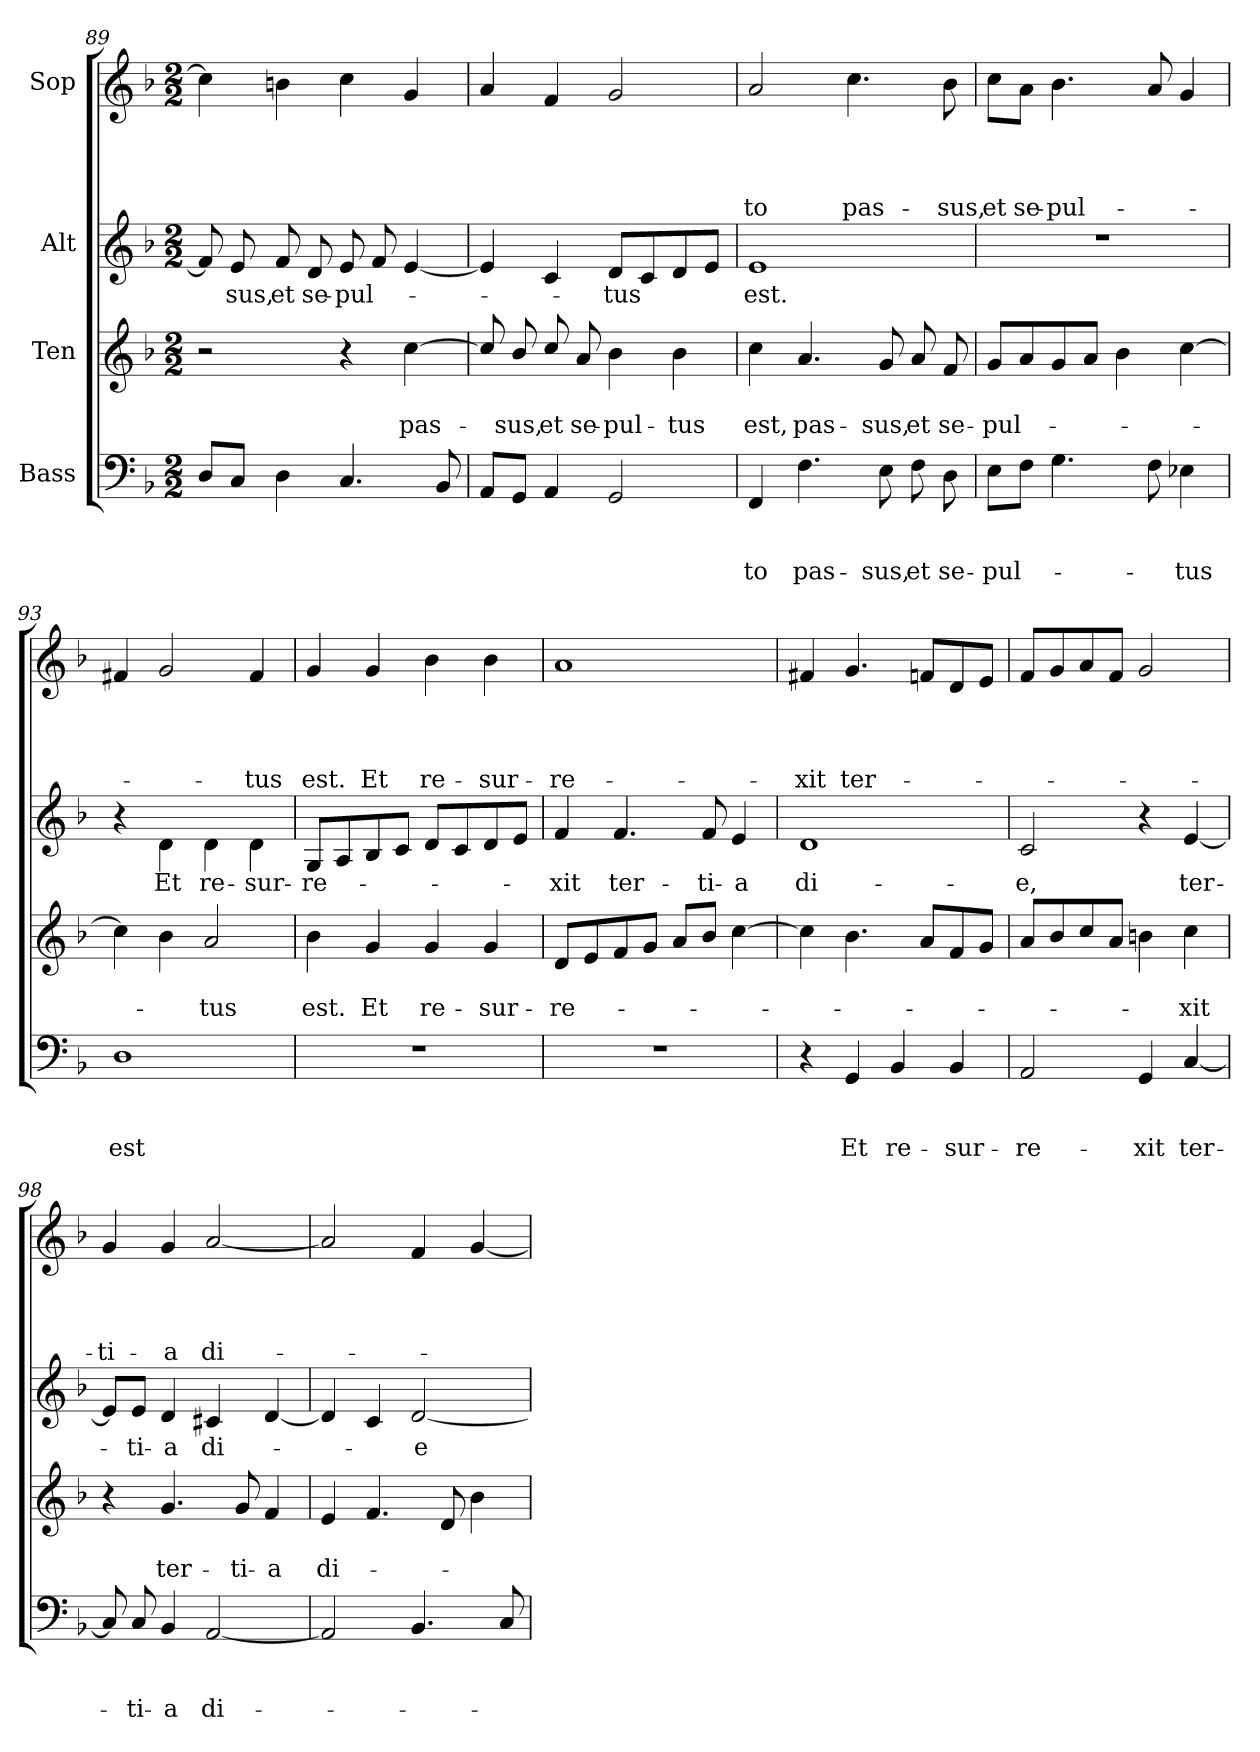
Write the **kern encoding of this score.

**kern	**text	**text	**text	**kern	**text	**text	**kern	**text	**kern	**text	**text	**text	**text
*part4	*part4	*part4	*part4	*part3	*part3	*part3	*part2	*part2	*part1	*part1	*part1	*part1	*part1
*staff4	*staff4	*staff4	*staff4	*staff3	*staff3	*staff3	*staff2	*staff2	*staff1	*staff1	*staff1	*staff1	*staff1
*I"Bass	*	*	*	*I"Ten	*	*	*I"Alt	*	*I"Sop	*	*	*	*
*clefF4	*	*	*	*clefG2	*	*	*clefG2	*	*clefG2	*	*	*	*
*k[b-]	*	*	*	*k[b-]	*	*	*k[b-]	*	*k[b-]	*	*	*	*
*F:	*	*	*	*F:	*	*	*F:	*	*F:	*	*	*	*
*M2/2	*	*	*	*M2/2	*	*	*M2/2	*	*M2/2	*	*	*	*
=89	=89	=89	=89	=89	=89	=89	=89	=89	=89	=89	=89	=89	=89
8D/L	.	.	.	2r	.	.	8f/]	.	4cc\]	.	.	.	.
!	!	!	!	!	!	!	!	!LO:LY:b	!	!	!	!	!
8C/J	.	.	.	.	.	.	8e/	-sus,	.	.	.	.	.
!	!	!	!	!	!	!	!	!LO:LY:b	!	!	!	!	!
4D\	.	.	.	.	.	.	8f/	et	4bn\	.	.	.	.
!	!	!	!	!	!	!	!	!LO:LY:b	!	!	!	!	!
.	.	.	.	.	.	.	8d/	se-	.	.	.	.	.
!	!	!	!	!	!	!	!	!LO:LY:b	!	!	!	!	!
4.C/	.	.	.	4r	.	.	8e/	-pul-	4cc\	.	.	.	.
.	.	.	.	.	.	.	8f/	.	.	.	.	.	.
!	!	!	!	!	!	!LO:LY:b	!	!	!	!	!	!	!
.	.	.	.	[>4cc\	.	pas-	[<4e/	.	4g/	.	.	.	.
8BB-/	.	.	.	.	.	.	.	.	.	.	.	.	.
!!LO:LB:g=z
=90	=90	=90	=90	=90	=90	=90	=90	=90	=90	=90	=90	=90	=90
8AA/L	.	.	.	8cc/]	.	.	4e/]	.	4a/	.	.	.	.
!	!	!	!	!	!	!LO:LY:b	!	!	!	!	!	!	!
8GG/J	.	.	.	8b-/	.	-sus,	.	.	.	.	.	.	.
!	!	!	!	!	!	!LO:LY:b	!	!	!	!	!	!	!
4AA/	.	.	.	8cc/	.	et	4c/	.	4f/	.	.	.	.
!	!	!	!	!	!	!LO:LY:b	!	!	!	!	!	!	!
.	.	.	.	8a/	.	se-	.	.	.	.	.	.	.
!	!	!	!	!	!	!LO:LY:b	!	!LO:LY:b	!	!	!	!	!
2GG/	.	.	.	4b-\	.	-pul-	8d/L	-tus	2g/	.	.	.	.
.	.	.	.	.	.	.	8c/	.	.	.	.	.	.
!	!	!	!	!	!	!LO:LY:b	!	!	!	!	!	!	!
.	.	.	.	4b-\	.	-tus	8d/	.	.	.	.	.	.
.	.	.	.	.	.	.	8e/J	.	.	.	.	.	.
=91	=91	=91	=91	=91	=91	=91	=91	=91	=91	=91	=91	=91	=91
!	!	!	!LO:LY:b	!	!	!LO:LY:b	!	!LO:LY:b	!	!	!	!	!LO:LY:b
4FF/	.	.	-to	4cc\	.	est,	1e	est.	2a/	.	.	.	-to
!	!	!	!LO:LY:b	!	!	!LO:LY:b	!	!	!	!	!	!	!
4.F\	.	.	pas-	4.a/	.	pas-	.	.	.	.	.	.	.
!	!	!	!	!	!	!	!	!	!	!	!	!	!LO:LY:b
.	.	.	.	.	.	.	.	.	4.cc\	.	.	.	pas-
!	!	!	!LO:LY:b	!	!	!LO:LY:b	!	!	!	!	!	!	!
8E\	.	.	-sus,	8g/	.	-sus,	.	.	.	.	.	.	.
!	!	!	!LO:LY:b	!	!	!LO:LY:b	!	!	!	!	!	!	!
8F\	.	.	et	8a/	.	et	.	.	.	.	.	.	.
!	!	!	!LO:LY:b	!	!	!LO:LY:b	!	!	!	!	!	!	!LO:LY:b
8D\	.	.	se-	8f/	.	se-	.	.	8b-\	.	.	.	-sus,
=92	=92	=92	=92	=92	=92	=92	=92	=92	=92	=92	=92	=92	=92
!	!	!	!LO:LY:b	!	!	!LO:LY:b	!	!	!	!	!	!	!LO:LY:b
8E\L	.	.	-pul-	8g/L	.	-pul-	1r	.	8cc\L	.	.	.	et
!	!	!	!	!	!	!	!	!	!	!	!	!	!LO:LY:b
8F\J	.	.	.	8a/	.	.	.	.	8a\J	.	.	.	se-
!	!	!	!	!	!	!	!	!	!	!	!	!	!LO:LY:b
4.G\	.	.	.	8g/	.	.	.	.	4.b-\	.	.	.	-pul-
.	.	.	.	8a/J	.	.	.	.	.	.	.	.	.
.	.	.	.	4b-\	.	.	.	.	.	.	.	.	.
8F\	.	.	.	.	.	.	.	.	8a/	.	.	.	.
!	!	!	!LO:LY:b	!	!	!	!	!	!	!	!	!	!
4E-X\	.	.	-tus	[>4cc\	.	.	.	.	4g/	.	.	.	.
=93	=93	=93	=93	=93	=93	=93	=93	=93	=93	=93	=93	=93	=93
!	!	!	!LO:LY:b	!	!	!	!	!	!	!	!	!	!
1D	.	.	est	4cc\]	.	.	4r	.	4f#X/	.	.	.	.
!	!	!	!	!	!	!	!	!LO:LY:b	!	!	!	!	!
.	.	.	.	4b-\	.	.	4d\	Et	2g/	.	.	.	.
!	!	!	!	!	!	!LO:LY:b	!	!LO:LY:b	!	!	!	!	!
.	.	.	.	2a/	.	-tus	4d\	re-	.	.	.	.	.
!	!	!	!	!	!	!	!	!LO:LY:b	!	!	!	!	!LO:LY:b
.	.	.	.	.	.	.	4d\	-sur-	4f#/	.	.	.	-tus
=94	=94	=94	=94	=94	=94	=94	=94	=94	=94	=94	=94	=94	=94
!	!	!	!	!	!	!LO:LY:b	!	!LO:LY:b	!	!	!	!	!LO:LY:b
1r	.	.	.	4b-\	.	est.	8G/L	-re-	4g/	.	.	.	est.
.	.	.	.	.	.	.	8A/	.	.	.	.	.	.
!	!	!	!	!	!	!LO:LY:b	!	!	!	!	!	!	!LO:LY:b
.	.	.	.	4g/	.	Et	8B-/	.	4g/	.	.	.	Et
.	.	.	.	.	.	.	8c/J	.	.	.	.	.	.
!	!	!	!	!	!	!LO:LY:b	!	!	!	!	!	!	!LO:LY:b
.	.	.	.	4g/	.	re-	8d/L	.	4b-\	.	.	.	re-
.	.	.	.	.	.	.	8c/	.	.	.	.	.	.
!	!	!	!	!	!	!LO:LY:b	!	!	!	!	!	!	!LO:LY:b
.	.	.	.	4g/	.	-sur-	8d/	.	4b-\	.	.	.	-sur-
.	.	.	.	.	.	.	8e/J	.	.	.	.	.	.
=95	=95	=95	=95	=95	=95	=95	=95	=95	=95	=95	=95	=95	=95
!	!	!	!	!	!	!LO:LY:b	!	!LO:LY:b	!	!	!	!	!LO:LY:b
1r	.	.	.	8d/L	.	-re-	4f/	-xit	1a	.	.	.	-re-
.	.	.	.	8e/	.	.	.	.	.	.	.	.	.
!	!	!	!	!	!	!	!	!LO:LY:b	!	!	!	!	!
.	.	.	.	8f/	.	.	4.f/	ter-	.	.	.	.	.
.	.	.	.	8g/J	.	.	.	.	.	.	.	.	.
.	.	.	.	8a/L	.	.	.	.	.	.	.	.	.
!	!	!	!	!	!	!	!	!LO:LY:b	!	!	!	!	!
.	.	.	.	8b-/J	.	.	8f/	-ti-	.	.	.	.	.
!	!	!	!	!	!	!	!	!LO:LY:b	!	!	!	!	!
.	.	.	.	[>4cc\	.	.	4e/	-a	.	.	.	.	.
!!LO:PB:g=z
=96	=96	=96	=96	=96	=96	=96	=96	=96	=96	=96	=96	=96	=96
!	!	!	!	!	!	!	!	!LO:LY:b	!	!	!	!	!LO:LY:b
4r	.	.	.	4cc\]	.	.	1d	di-	4f#X/	.	.	.	-xit
!	!	!	!LO:LY:b	!	!	!	!	!	!	!	!	!	!LO:LY:b
4GG/	.	.	Et	4.b-\	.	.	.	.	4.g/	.	.	.	ter-
!	!	!	!LO:LY:b	!	!	!	!	!	!	!	!	!	!
4BB-/	.	.	re-	.	.	.	.	.	.	.	.	.	.
.	.	.	.	8a/L	.	.	.	.	8fn/L	.	.	.	.
!	!	!	!LO:LY:b	!	!	!	!	!	!	!	!	!	!
4BB-/	.	.	-sur-	8f/	.	.	.	.	8d/	.	.	.	.
.	.	.	.	8g/J	.	.	.	.	8e/J	.	.	.	.
=97	=97	=97	=97	=97	=97	=97	=97	=97	=97	=97	=97	=97	=97
!	!	!	!LO:LY:b	!	!	!	!	!LO:LY:b	!	!	!	!	!
2AA/	.	.	-re-	8a/L	.	.	2c/	-e,	8f/L	.	.	.	.
.	.	.	.	8b-/	.	.	.	.	8g/	.	.	.	.
.	.	.	.	8cc/	.	.	.	.	8a/	.	.	.	.
.	.	.	.	8a/J	.	.	.	.	8f/J	.	.	.	.
!	!	!	!LO:LY:b	!	!	!	!	!	!	!	!	!	!
4GG/	.	.	-xit	4bn\	.	.	4r	.	2g/	.	.	.	.
!	!	!	!LO:LY:b	!	!	!LO:LY:b	!	!LO:LY:b	!	!	!	!	!
[<4C/	.	.	ter-	4cc\	.	-xit	[<4e/	ter-	.	.	.	.	.
=98	=98	=98	=98	=98	=98	=98	=98	=98	=98	=98	=98	=98	=98
!	!	!	!	!	!	!	!	!	!	!	!	!	!LO:LY:b
8C/]	.	.	.	4r	.	.	8e/L]	.	4g/	.	.	.	-ti-
!	!	!	!LO:LY:b	!	!	!	!	!LO:LY:b	!	!	!	!	!
8C/	.	.	-ti-	.	.	.	8e/J	-ti-	.	.	.	.	.
!	!	!	!LO:LY:b	!	!	!LO:LY:b	!	!LO:LY:b	!	!	!	!	!LO:LY:b
4BB-/	.	.	-a	4.g/	.	ter-	4d/	-a	4g/	.	.	.	-a
!	!	!	!LO:LY:b	!	!	!	!	!LO:LY:b	!	!	!	!	!LO:LY:b
[<2AA/	.	.	di-	.	.	.	4c#X/	di-	[<2a/	.	.	.	di-
!	!	!	!	!	!	!LO:LY:b	!	!	!	!	!	!	!
.	.	.	.	8g/	.	-ti-	.	.	.	.	.	.	.
!	!	!	!	!	!	!LO:LY:b	!	!	!	!	!	!	!
.	.	.	.	4f/	.	-a	[<4d/	.	.	.	.	.	.
=99	=99	=99	=99	=99	=99	=99	=99	=99	=99	=99	=99	=99	=99
!	!	!	!	!	!	!LO:LY:b	!	!	!	!	!	!	!
2AA/]	.	.	.	4e/	.	di-	4d/]	.	2a/]	.	.	.	.
.	.	.	.	4.f/	.	.	4c/	.	.	.	.	.	.
!	!	!	!	!	!	!	!	!LO:LY:b	!	!	!	!	!
4.BB-/	.	.	.	.	.	.	[<2d/	-e	4f/	.	.	.	.
.	.	.	.	8d/	.	.	.	.	.	.	.	.	.
.	.	.	.	4b-\	.	.	.	.	[<4g/	.	.	.	.
8C/	.	.	.	.	.	.	.	.	.	.	.	.	.
=	=	=	=	=	=	=	=	=	=	=	=	=	=
*-	*-	*-	*-	*-	*-	*-	*-	*-	*-	*-	*-	*-	*-
